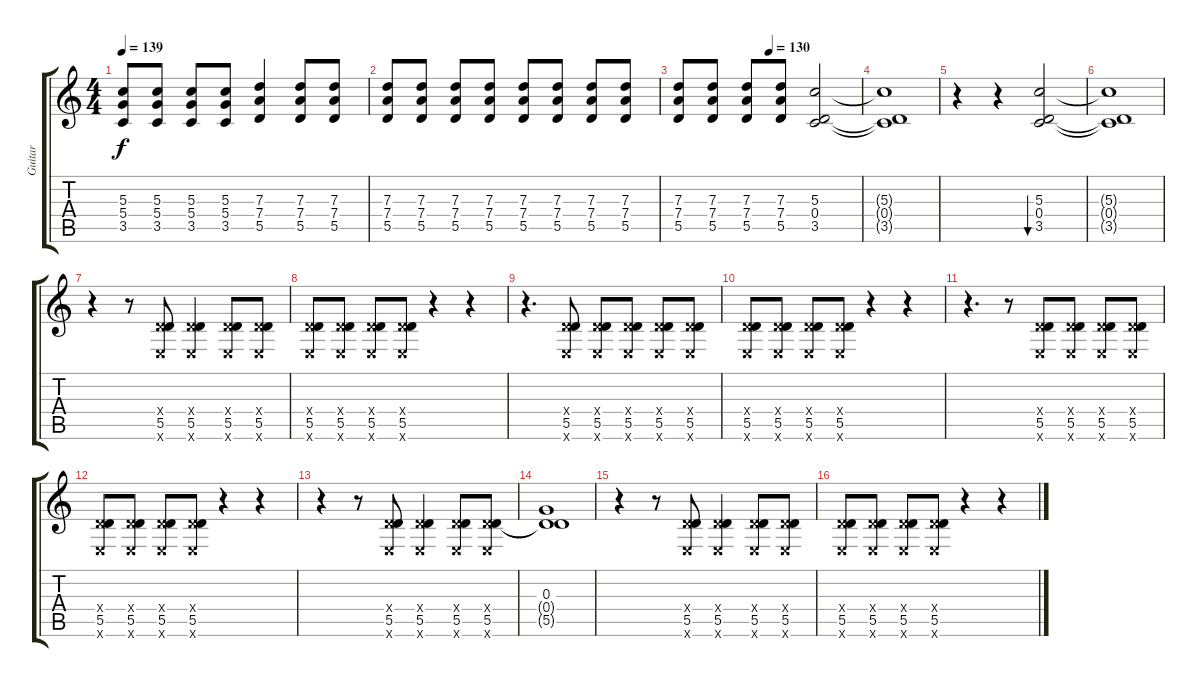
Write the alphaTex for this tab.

\track ("Guitar" "Guitar") {instrument electricguitarmuted}
\staff {score tabs}
\tuning (E4 B3 G3 D3 A2 E2) {hide}
\ts (4 4)
\tempo 139
\clef g2
\ks c
(5.3 5.4 3.5).8{dy f} (5.3 5.4 3.5).8 (5.3 5.4 3.5).8 (5.3 5.4 3.5).8 (7.3 7.4 5.5).4 (7.3 7.4 5.5).8 (7.3 7.4 5.5).8 |
(7.3 7.4 5.5).8 (7.3 7.4 5.5).8 (7.3 7.4 5.5).8 (7.3 7.4 5.5).8 (7.3 7.4 5.5).8 (7.3 7.4 5.5).8 (7.3 7.4 5.5).8 (7.3 7.4 5.5).8 |
\tempo (130 0.5)
(7.3 7.4 5.5).8 (7.3 7.4 5.5).8 (7.3 7.4 5.5).8 (7.3 7.4 5.5).8 (5.3 0.4 3.5).2{volume 2} |
(5.3{t} 0.4{t} 3.5{t}).1 |
r.4 r.4 (5.3 0.4 3.5).2{bu 240 volume 11} |
(5.3{t} 0.4{t} 3.5{t}).1 |
r.4 r.8 (0.4{x} 5.5 0.6{x}).8{instrument electricguitarmuted} (0.4{x} 5.5 0.6{x}).4 (0.4{x} 5.5 0.6{x}).8 (0.4{x} 5.5 0.6{x}).8 |
(0.4{x} 5.5 0.6{x}).8 (0.4{x} 5.5 0.6{x}).8 (0.4{x} 5.5 0.6{x}).8 (0.4{x} 5.5 0.6{x}).8 r.4 r.4 |
r.4{d} (0.4{x} 5.5 0.6{x}).8 (0.4{x} 5.5 0.6{x}).8 (0.4{x} 5.5 0.6{x}).8 (0.4{x} 5.5 0.6{x}).8 (0.4{x} 5.5 0.6{x}).8 |
(0.4{x} 5.5 0.6{x}).8 (0.4{x} 5.5 0.6{x}).8 (0.4{x} 5.5 0.6{x}).8 (0.4{x} 5.5 0.6{x}).8 r.4 r.4 |
r.4{d} r.8 (0.4{x} 5.5 0.6{x}).8 (0.4{x} 5.5 0.6{x}).8 (0.4{x} 5.5 0.6{x}).8 (0.4{x} 5.5 0.6{x}).8 |
(0.4{x} 5.5 0.6{x}).8 (0.4{x} 5.5 0.6{x}).8 (0.4{x} 5.5 0.6{x}).8 (0.4{x} 5.5 0.6{x}).8 r.4 r.4 |
r.4 r.8 (0.4{x} 5.5 0.6{x}).8{instrument electricguitarmuted} (0.4{x} 5.5 0.6{x}).4 (0.4{x} 5.5 0.6{x}).8 (0.4{x} 5.5 0.6{x}).8 |
(0.3 0.4{t} 5.5{t}).1 |
r.4 r.8 (0.4{x} 5.5 0.6{x}).8{instrument electricguitarmuted} (0.4{x} 5.5 0.6{x}).4 (0.4{x} 5.5 0.6{x}).8 (0.4{x} 5.5 0.6{x}).8 |
(0.4{x} 5.5 0.6{x}).8 (0.4{x} 5.5 0.6{x}).8 (0.4{x} 5.5 0.6{x}).8 (0.4{x} 5.5 0.6{x}).8 r.4 r.4
